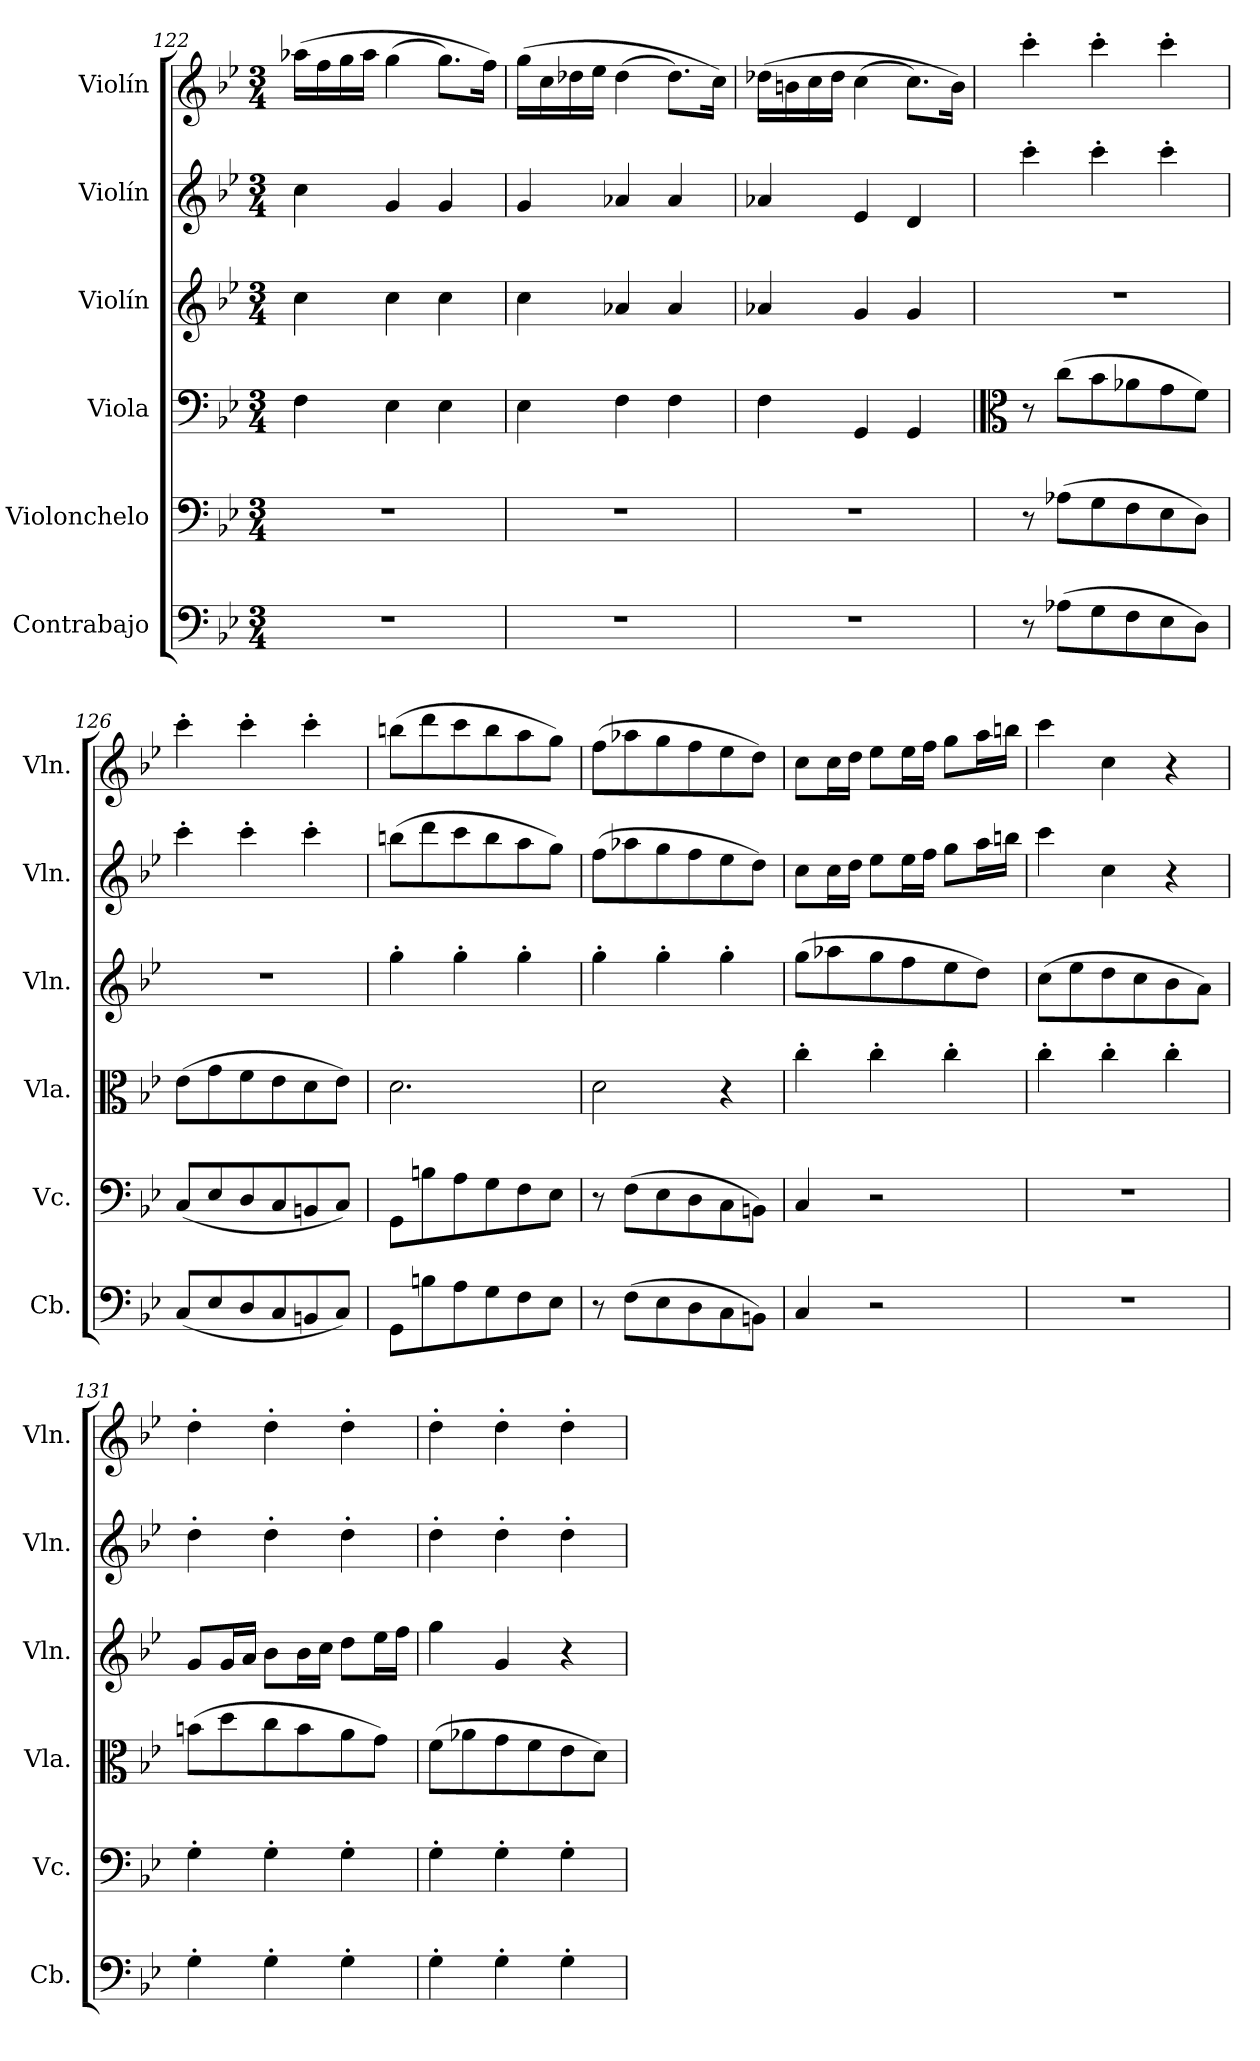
**kern	**kern	**kern	**kern	**kern	**kern
*part6	*part5	*part4	*part3	*part2	*part1
*staff6	*staff5	*staff4	*staff3	*staff2	*staff1
*I"Contrabajo	*I"Violonchelo	*I"Viola	*I"Violín	*I"Violín	*I"Violín
*I'Cb.	*I'Vc.	*I'Vla.	*I'Vln.	*I'Vln.	*I'Vln.
!!LO:PB:g=z
*clefF4	*clefF4	*clefF4	*clefG2	*clefG2	*clefG2
*ITrd7c12	*	*	*	*	*
*k[b-e-]	*k[b-e-]	*k[b-e-]	*k[b-e-]	*k[b-e-]	*k[b-e-]
*M3/4	*M3/4	*M3/4	*M3/4	*M3/4	*M3/4
=122	=122	=122	=122	=122	=122
2.r	2.r	4F\	4cc\	4cc\	(>16aa-X\LL
.	.	.	.	.	16ff\
.	.	.	.	.	16gg\
.	.	.	.	.	16aa-\JJ
.	.	4E-\	4cc\	4g/	(>4gg\
.	.	4E-\	4cc\	4g/	8.gg\L)
.	.	.	.	.	16ff\Jk)
=123	=123	=123	=123	=123	=123
2.r	2.r	4E-\	4cc\	4g/	(>16gg\LL
.	.	.	.	.	16cc\
.	.	.	.	.	16dd-X\
.	.	.	.	.	16ee-\JJ
.	.	4F\	4a-X/	4a-X/	(>4dd-\
.	.	4F\	4a-/	4a-/	8.dd-\L)
.	.	.	.	.	16cc\Jk)
=124	=124	=124	=124	=124	=124
2.r	2.r	4F\	4a-X/	4a-X/	(>16dd-X\LL
.	.	.	.	.	16bn\
.	.	.	.	.	16cc\
.	.	.	.	.	16dd-\JJ
.	.	4GG/	4g/	4e-/	(>4cc\
.	.	4GG/	4g/	4d/	8.cc\L)
.	.	.	.	.	16b\Jk)
=125	=125	=125	=125	=125	=125
*	*	*clefC3	*	*	*
8r	8r	8r	2.r	4ccc'\	4ccc'\
(>8AA-X\L	(>8A-X\L	(>8cc\L	.	.	.
8GG\	8G\	8b-\	.	4ccc'\	4ccc'\
8FF\	8F\	8a-X\	.	.	.
8EE-\	8E-\	8g\	.	4ccc'\	4ccc'\
8DD\J)	8D\J)	8f\J)	.	.	.
=126	=126	=126	=126	=126	=126
(<8CC/L	(<8C/L	(>8e-\L	2.r	4ccc'\	4ccc'\
8EE-/	8E-/	8g\	.	.	.
8DD/	8D/	8f\	.	4ccc'\	4ccc'\
8CC/	8C/	8e-\	.	.	.
8BBBn/	8BBn/	8d\	.	4ccc'\	4ccc'\
8CC/J)	8C/J)	8e-\J)	.	.	.
!!LO:LB:g=z
=127	=127	=127	=127	=127	=127
8GGG\L	8GG\L	2.d\	4gg'\	(>8bbn\L	(>8bbn\L
8BBn\	8Bn\	.	.	8ddd\	8ddd\
8AA\	8A\	.	4gg'\	8ccc\	8ccc\
8GG\	8G\	.	.	8bb\	8bb\
8FF\	8F\	.	4gg'\	8aa\	8aa\
8EE-\J	8E-\J	.	.	8gg\J)	8gg\J)
=128	=128	=128	=128	=128	=128
8r	8r	2d\	4gg'\	(>8ff\L	(>8ff\L
(>8FF\L	(>8F\L	.	.	8aa-X\	8aa-X\
8EE-\	8E-\	.	4gg'\	8gg\	8gg\
8DD\	8D\	.	.	8ff\	8ff\
8CC\	8C\	4r	4gg'\	8ee-\	8ee-\
8BBBn\J)	8BBn\J)	.	.	8dd\J)	8dd\J)
=129	=129	=129	=129	=129	=129
4CC/	4C/	4cc'\	(>8gg\L	8cc\L	8cc\L
.	.	.	8aa-X\	16cc\L	16cc\L
.	.	.	.	16dd\JJ	16dd\JJ
2r	2r	4cc'\	8gg\	8ee-\L	8ee-\L
.	.	.	8ff\	16ee-\L	16ee-\L
.	.	.	.	16ff\JJ	16ff\JJ
.	.	4cc'\	8ee-\	8gg\L	8gg\L
.	.	.	8dd\J)	16aa\L	16aa\L
.	.	.	.	16bbn\JJ	16bbn\JJ
=130	=130	=130	=130	=130	=130
2.r	2.r	4cc'\	(>8cc\L	4ccc\	4ccc\
.	.	.	8ee-\	.	.
.	.	4cc'\	8dd\	4cc\	4cc\
.	.	.	8cc\	.	.
.	.	4cc'\	8b-\	4r	4r
.	.	.	8a\J)	.	.
=131	=131	=131	=131	=131	=131
4GG'\	4G'\	(>8bn\L	8g/L	4dd'\	4dd'\
.	.	8dd\	16g/L	.	.
.	.	.	16a/JJ	.	.
4GG'\	4G'\	8cc\	8b-\L	4dd'\	4dd'\
.	.	8b\	16b-\L	.	.
.	.	.	16cc\JJ	.	.
4GG'\	4G'\	8a\	8dd\L	4dd'\	4dd'\
.	.	8g\J)	16ee-\L	.	.
.	.	.	16ff\JJ	.	.
!!LO:PB:g=z
=132	=132	=132	=132	=132	=132
4GG'\	4G'\	(>8f\L	4gg\	4dd'\	4dd'\
.	.	8a-X\	.	.	.
4GG'\	4G'\	8g\	4g/	4dd'\	4dd'\
.	.	8f\	.	.	.
4GG'\	4G'\	8e-\	4r	4dd'\	4dd'\
.	.	8d\J)	.	.	.
=	=	=	=	=	=
*-	*-	*-	*-	*-	*-
